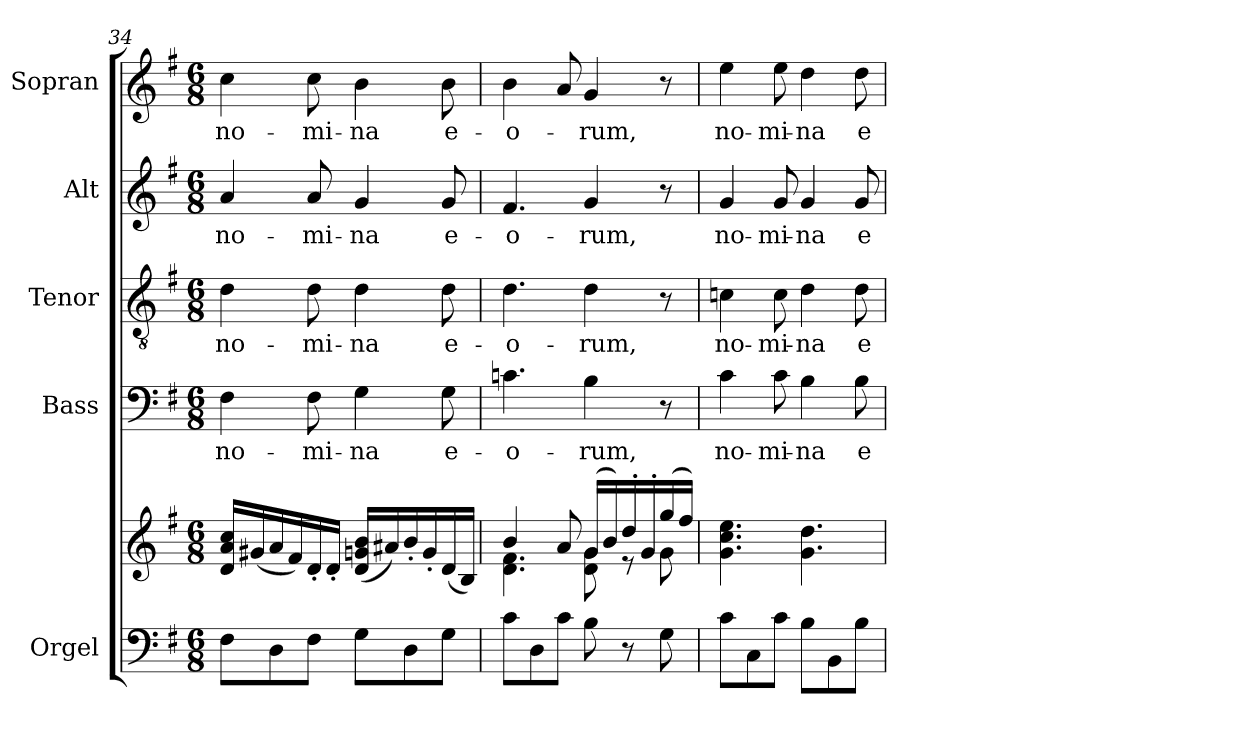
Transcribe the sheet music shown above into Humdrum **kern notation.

**kern	**kern	**kern	**text	**kern	**text	**kern	**text	**kern	**text
*part5	*part5	*part4	*part4	*part3	*part3	*part2	*part2	*part1	*part1
*staff6	*staff5	*staff4	*staff4	*staff3	*staff3	*staff2	*staff2	*staff1	*staff1
*I"Orgel	*	*I"Bass	*	*I"Tenor	*	*I"Alt	*	*I"Sopran	*
*I'Org.	*	*I'B.	*	*I'T.	*	*I'A.	*	*I'S.	*
*clefF4	*clefG2	*clefF4	*	*clefGv2	*	*clefG2	*	*clefG2	*
*k[f#]	*k[f#]	*k[f#]	*	*k[f#]	*	*k[f#]	*	*k[f#]	*
*G:	*G:	*G:	*	*G:	*	*G:	*	*G:	*
*M6/8	*M6/8	*M6/8	*	*M6/8	*	*M6/8	*	*M6/8	*
=34	=34	=34	=34	=34	=34	=34	=34	=34	=34
!	!	!	!LO:LY:b	!	!LO:LY:b	!	!LO:LY:b	!	!LO:LY:b
8F#\L	16d/ 16a/ 16cc/LL	4F#\	no-	4d\	no-	4a/	no-	4cc\	no-
.	(<16g#X/	.	.	.	.	.	.	.	.
8D\	16a/	.	.	.	.	.	.	.	.
.	16f#/)	.	.	.	.	.	.	.	.
!	!	!	!LO:LY:b	!	!LO:LY:b	!	!LO:LY:b	!	!LO:LY:b
8F#\J	16d'</	8F#\	-mi-	8d\	-mi-	8a/	-mi-	8cc\	-mi-
.	16d'</JJ	.	.	.	.	.	.	.	.
!	!	!	!LO:LY:b	!	!LO:LY:b	!	!LO:LY:b	!	!LO:LY:b
8G\L	(<16d/ 16gn/ 16b/LL	4G\	-na	4d\	-na	4g/	-na	4b\	-na
.	16a#X/)	.	.	.	.	.	.	.	.
8D\	16b'</	.	.	.	.	.	.	.	.
.	16g'</	.	.	.	.	.	.	.	.
!	!	!	!LO:LY:b	!	!LO:LY:b	!	!LO:LY:b	!	!LO:LY:b
8G\J	(<16d/	8G\	e-	8d\	e-	8g/	e-	8b\	e-
.	16B/JJ)	.	.	.	.	.	.	.	.
=35	=35	=35	=35	=35	=35	=35	=35	=35	=35
*	*^	*	*	*	*	*	*	*	*
!	!	!	!	!LO:LY:b	!	!LO:LY:b	!	!LO:LY:b	!	!LO:LY:b
8c\L	4b/	4.d\ 4.f#\	4.cn\	-o-	4.d\	-o-	4.f#/	-o-	4b\	-o-
8D\	.	.	.	.	.	.	.	.	.	.
8c\J	8a/	.	.	.	.	.	.	.	8a/	.
!	!	!	!	!LO:LY:b	!	!LO:LY:b	!	!LO:LY:b	!	!LO:LY:b
8B\	(>16g/LL	8d\ 8g\	4B\	-rum,	4d\	-rum,	4g/	-rum,	4g/	-rum,
.	16b/)	.	.	.	.	.	.	.	.	.
8r	16dd'</	8re	.	.	.	.	.	.	.	.
.	16g'</	.	.	.	.	.	.	.	.	.
8G\	(>16gg/	8g\	8r	.	8r	.	8r	.	8r	.
.	16ff#/JJ)	.	.	.	.	.	.	.	.	.
*	*v	*v	*	*	*	*	*	*	*	*
!!LO:PB:g=z
=36	=36	=36	=36	=36	=36	=36	=36	=36	=36
!	!	!	!LO:LY:b	!	!LO:LY:b	!	!LO:LY:b	!	!LO:LY:b
8c\L	4.g\ 4.cc\ 4.ee\	4c\	no-	4cn\	no-	4g/	no-	4ee\	no-
8C\	.	.	.	.	.	.	.	.	.
!	!	!	!LO:LY:b	!	!LO:LY:b	!	!LO:LY:b	!	!LO:LY:b
8c\J	.	8c\	-mi-	8c\	-mi-	8g/	-mi-	8ee\	-mi-
!	!	!	!LO:LY:b	!	!LO:LY:b	!	!LO:LY:b	!	!LO:LY:b
8B\L	4.g\ 4.dd\	4B\	-na	4d\	-na	4g/	-na	4dd\	-na
8BB\	.	.	.	.	.	.	.	.	.
!	!	!	!LO:LY:b	!	!LO:LY:b	!	!LO:LY:b	!	!LO:LY:b
8B\J	.	8B\	e-	8d\	e-	8g/	e-	8dd\	e-
=	=	=	=	=	=	=	=	=	=
*-	*-	*-	*-	*-	*-	*-	*-	*-	*-
